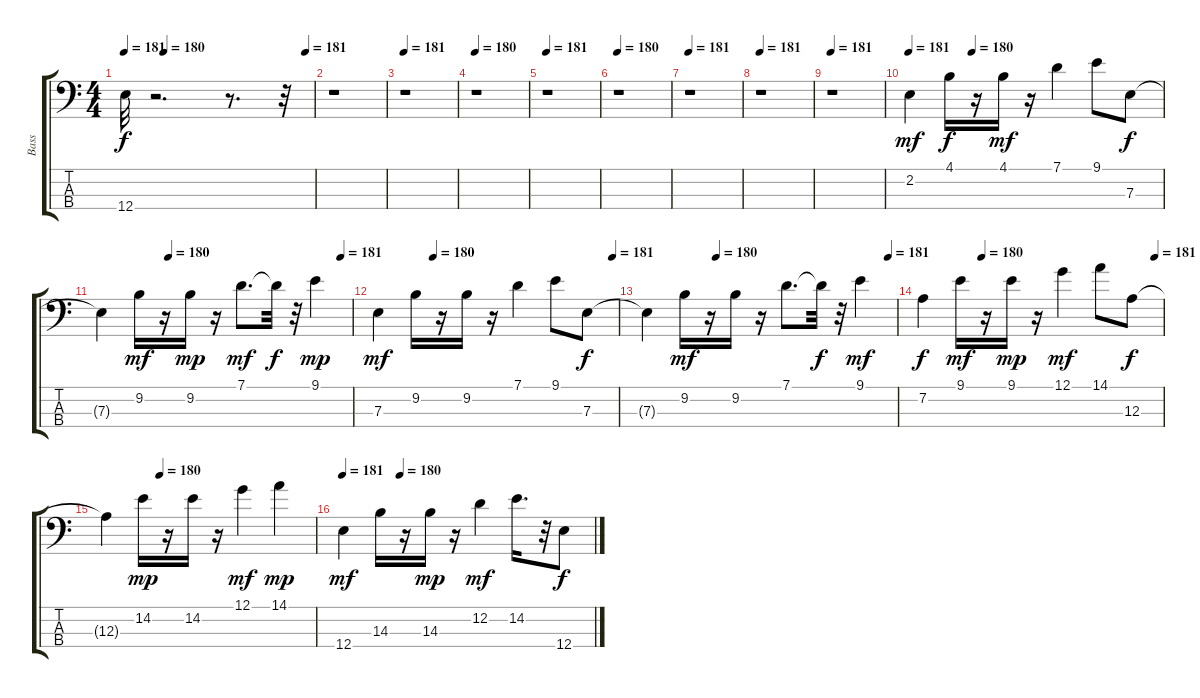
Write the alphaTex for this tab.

\track ("Bass" "Bass") {instrument fretlessbass}
\staff {score tabs}
\tuning (G2 D2 A1 E1) {hide}
\ts (4 4)
\tempo 181
\tempo (180 0.20833333333333334)
\tempo (181 0.9583333333333334)
\clef f4
\ks c
12.4.32{dy f} r.2{d} r.8{d} r.32 |
r.1 |
\tempo 181
r.1 |
\tempo 180
r.1 |
\tempo 181
r.1 |
\tempo 180
r.1 |
\tempo 181
r.1 |
\tempo 181
r.1 |
\tempo 181
r.1 |
\tempo 181
\tempo (180 0.25)
2.2.4{dy mf} 4.1.16{dy f} r.16 4.1.16{dy mf} r.16 7.1.4 9.1.8 7.3.8{dy f} |
\tempo (180 0.2708333333333333)
\tempo (181 0.9583333333333334)
7.3{t}.4 9.2.16{dy mf} r.16 9.2.16{dy mp} r.16 7.1.8{d dy mf} 7.1{t}.32{dy f} r.32 9.1.4{dy mp} |
\tempo (180 0.234375)
\tempo (181 0.9791666666666666)
7.3.4{dy mf} 9.2.16 r.16 9.2.16 r.16 7.1.4 9.1.8 7.3.8{dy f} |
\tempo (180 0.28125)
\tempo (181 0.96875)
7.3{t}.4 9.2.16{dy mf} r.16 9.2.16 r.16 7.1.8{d} 7.1{t}.32{dy f} r.32 9.1.4{dy mf} |
\tempo (180 0.25)
\tempo (181 0.96875)
7.2.4{dy f} 9.1.16{dy mf} r.16 9.1.16{dy mp} r.16 12.1.4{dy mf} 14.1.8 12.3.8{dy f} |
\tempo (180 0.2604166666666667)
12.3{t}.4 14.2.16{dy mp} r.16 14.2.16 r.16 12.1.4{dy mf} 14.1.4{dy mp} |
\tempo 181
\tempo (180 0.22916666666666666)
12.4.4{dy mf} 14.3.16 r.16 14.3.16{dy mp} r.16 12.2.4{dy mf} 14.2.16{d} r.32 12.4.8{dy f}
